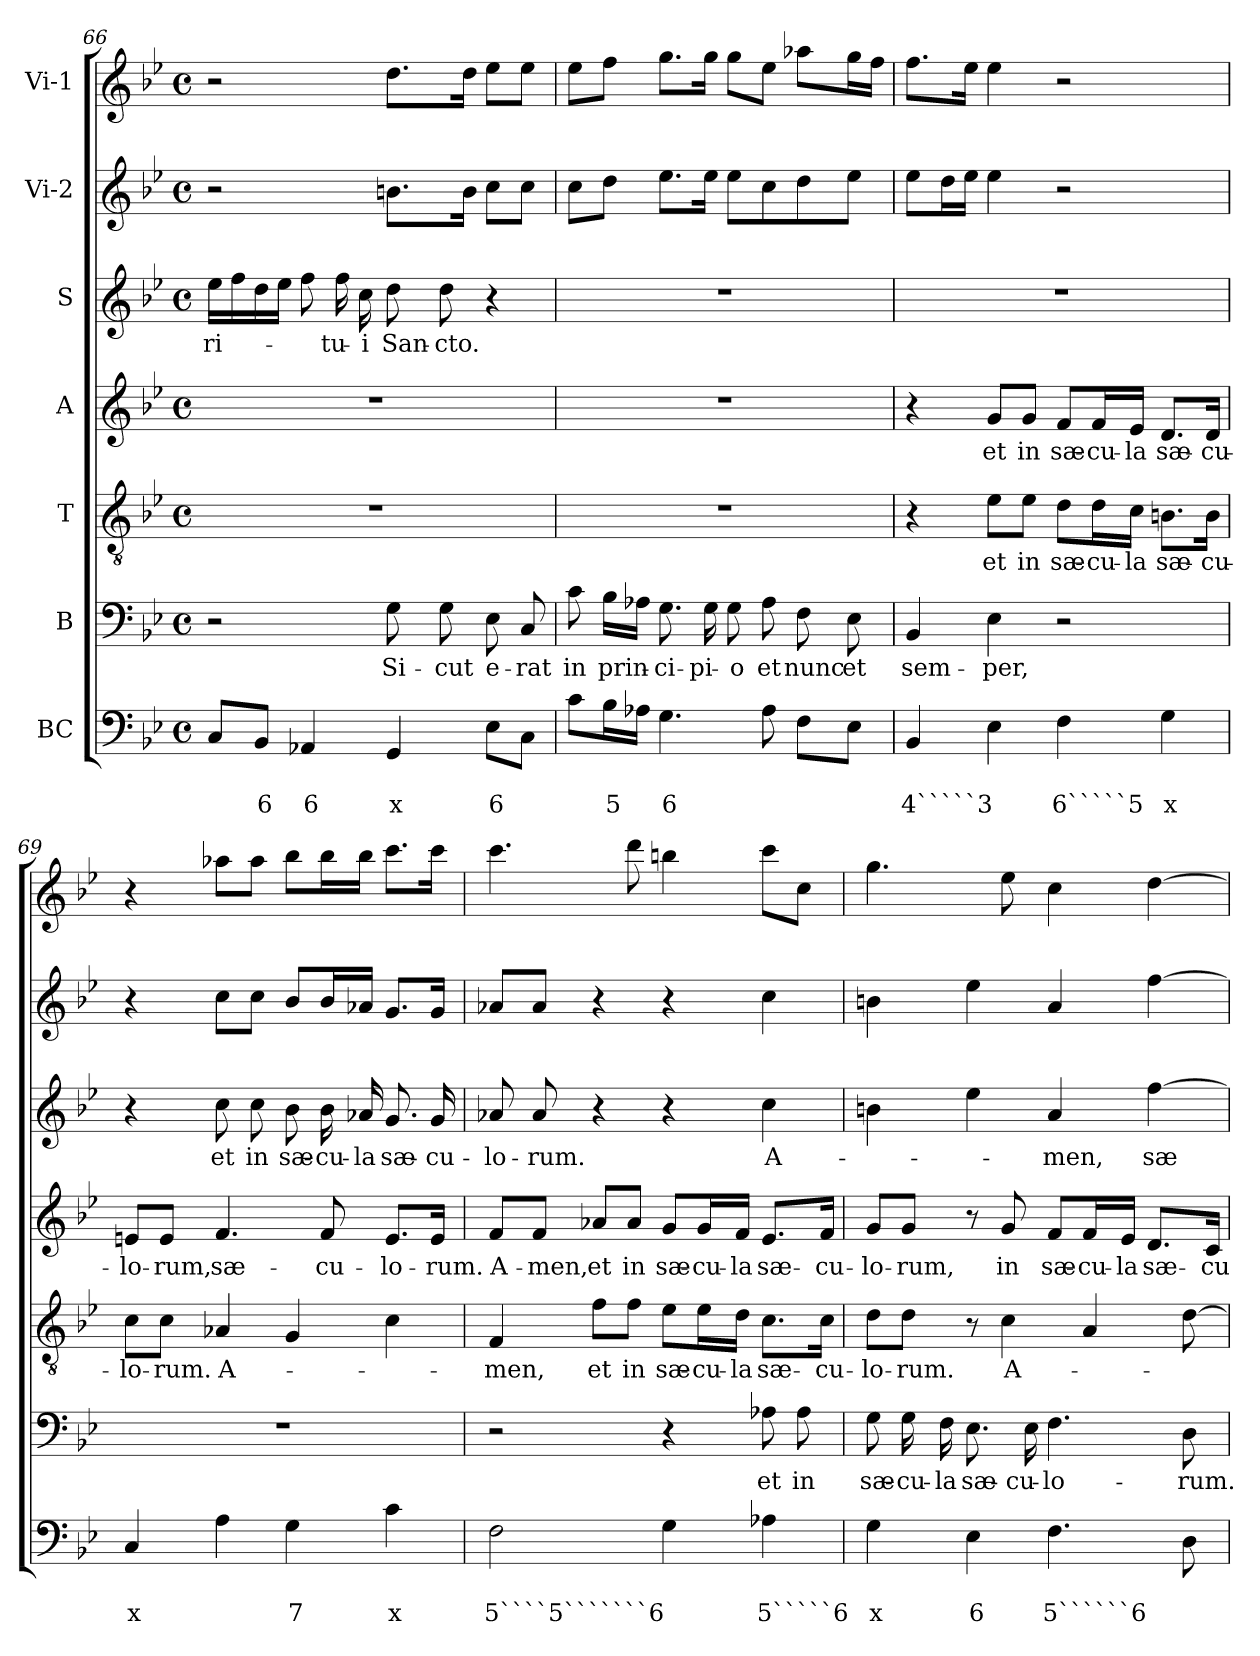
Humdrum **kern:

**kern	**text	**text	**kern	**text	**kern	**text	**kern	**text	**kern	**text	**kern	**kern
*part7	*part7	*part7	*part6	*part6	*part5	*part5	*part4	*part4	*part3	*part3	*part2	*part1
*staff7	*staff7	*staff7	*staff6	*staff6	*staff5	*staff5	*staff4	*staff4	*staff3	*staff3	*staff2	*staff1
*I"BC	*	*	*I"B	*	*I"T	*	*I"A	*	*I"S	*	*I"Vi-2	*I"Vi-1
*clefF4	*	*	*clefF4	*	*clefGv2	*	*clefG2	*	*clefG2	*	*clefG2	*clefG2
*k[b-e-]	*	*	*k[b-e-]	*	*k[b-e-]	*	*k[b-e-]	*	*k[b-e-]	*	*k[b-e-]	*k[b-e-]
*B-:	*	*	*B-:	*	*B-:	*	*B-:	*	*B-:	*	*B-:	*B-:
*M4/4	*	*	*M4/4	*	*M4/4	*	*M4/4	*	*M4/4	*	*M4/4	*M4/4
*met(c)	*	*	*met(c)	*	*met(c)	*	*met(c)	*	*met(c)	*	*met(c)	*met(c)
=66	=66	=66	=66	=66	=66	=66	=66	=66	=66	=66	=66	=66
!	!	!	!	!	!	!	!	!	!	!LO:LY:b	!	!
8C/L	.	.	2r	.	1r	.	1r	.	16ee-\LL	-ri-	2r	2r
.	.	.	.	.	.	.	.	.	16ff\	.	.	.
!	!	!LO:LY:b	!	!	!	!	!	!	!	!	!	!
8BB-/J	.	6	.	.	.	.	.	.	16dd\	.	.	.
.	.	.	.	.	.	.	.	.	16ee-\JJ	.	.	.
!	!	!LO:LY:b	!	!	!	!	!	!	!	!	!	!
4AA-X/	.	6	.	.	.	.	.	.	8ff\	.	.	.
!	!	!	!	!	!	!	!	!	!	!LO:LY:b	!	!
.	.	.	.	.	.	.	.	.	16ff\	-tu-	.	.
!	!	!	!	!	!	!	!	!	!	!LO:LY:b	!	!
.	.	.	.	.	.	.	.	.	16cc\	-i	.	.
!	!	!LO:LY:b	!	!LO:LY:b	!	!	!	!	!	!LO:LY:b	!	!
4GG/	.	x	8G\	Si-	.	.	.	.	8dd\	San-	8.bn\L	8.dd\L
!	!	!	!	!LO:LY:b	!	!	!	!	!	!LO:LY:b	!	!
.	.	.	8G\	-cut	.	.	.	.	8dd\	-cto.	.	.
.	.	.	.	.	.	.	.	.	.	.	16b\Jk	16dd\Jk
!	!	!LO:LY:b	!	!LO:LY:b	!	!	!	!	!	!	!	!
8E-\L	.	6	8E-\	e-	.	.	.	.	4r	.	8cc\L	8ee-\L
!	!	!	!	!LO:LY:b	!	!	!	!	!	!	!	!
8C\J	.	.	8C/	-rat	.	.	.	.	.	.	8cc\J	8ee-\J
!!LO:PB:g=z
=67	=67	=67	=67	=67	=67	=67	=67	=67	=67	=67	=67	=67
!	!	!	!	!LO:LY:b	!	!	!	!	!	!	!	!
8c\L	.	.	8c\	in	1r	.	1r	.	1r	.	8cc\L	8ee-\L
!	!	!LO:LY:b	!	!LO:LY:b	!	!	!	!	!	!	!	!
16B-\L	.	5	16B-\LL	prin-	.	.	.	.	.	.	8dd\J	8ff\J
16A-X\JJ	.	.	16A-X\JJ	.	.	.	.	.	.	.	.	.
!	!	!LO:LY:b	!	!LO:LY:b	!	!	!	!	!	!	!	!
4.G\	.	6	8.G\	-ci-	.	.	.	.	.	.	8.ee-\L	8.gg\L
!	!	!	!	!LO:LY:b	!	!	!	!	!	!	!	!
.	.	.	16G\	-pi-	.	.	.	.	.	.	16ee-\Jk	16gg\Jk
!	!	!	!	!LO:LY:b	!	!	!	!	!	!	!	!
.	.	.	8G\	-o	.	.	.	.	.	.	8ee-\L	8gg\L
!	!	!	!	!LO:LY:b	!	!	!	!	!	!	!	!
8A-\	.	.	8A-\	et	.	.	.	.	.	.	8cc\	8ee-\J
!	!	!	!	!LO:LY:b	!	!	!	!	!	!	!	!
8F\L	.	.	8F\	nunc	.	.	.	.	.	.	8dd\	8aa-X\L
!	!	!	!	!LO:LY:b	!	!	!	!	!	!	!	!
8E-\J	.	.	8E-\	et	.	.	.	.	.	.	8ee-\J	16gg\L
.	.	.	.	.	.	.	.	.	.	.	.	16ff\JJ
=68	=68	=68	=68	=68	=68	=68	=68	=68	=68	=68	=68	=68
!	!	!LO:LY:b	!	!LO:LY:b	!	!	!	!	!	!	!	!
4BB-/	.	4`````3	4BB-/	sem-	4r	.	4r	.	1r	.	8ee-\L	8.ff\L
.	.	.	.	.	.	.	.	.	.	.	16dd\L	.
.	.	.	.	.	.	.	.	.	.	.	16ee-\JJ	16ee-\Jk
!	!	!	!	!LO:LY:b	!	!LO:LY:b	!	!LO:LY:b	!	!	!	!
4E-\	.	.	4E-\	-per,	8e-\L	et	8g/L	et	.	.	4ee-\	4ee-\
!	!	!	!	!	!	!LO:LY:b	!	!LO:LY:b	!	!	!	!
.	.	.	.	.	8e-\J	in	8g/J	in	.	.	.	.
!	!	!LO:LY:b	!	!	!	!LO:LY:b	!	!LO:LY:b	!	!	!	!
4F\	.	6`````5	2r	.	8d\L	sæ-	8f/L	sæ-	.	.	2r	2r
!	!	!	!	!	!	!LO:LY:b	!	!LO:LY:b	!	!	!	!
.	.	.	.	.	16d\L	-cu-	16f/L	-cu-	.	.	.	.
!	!	!	!	!	!	!LO:LY:b	!	!LO:LY:b	!	!	!	!
.	.	.	.	.	16c\JJ	-la	16e-/JJ	-la	.	.	.	.
!	!	!LO:LY:b	!	!	!	!LO:LY:b	!	!LO:LY:b	!	!	!	!
4G\	.	x	.	.	8.Bn\L	sæ-	8.d/L	sæ-	.	.	.	.
!	!	!	!	!	!	!LO:LY:b	!	!LO:LY:b	!	!	!	!
.	.	.	.	.	16B\Jk	-cu-	16d/Jk	-cu-	.	.	.	.
=69	=69	=69	=69	=69	=69	=69	=69	=69	=69	=69	=69	=69
!	!	!LO:LY:b	!	!	!	!LO:LY:b	!	!LO:LY:b	!	!	!	!
4C/	.	x	1r	.	8c\L	-lo-	8en/L	-lo-	4r	.	4r	4r
!	!	!	!	!	!	!LO:LY:b	!	!LO:LY:b	!	!	!	!
.	.	.	.	.	8c\J	-rum.	8e/J	-rum,	.	.	.	.
!	!	!	!	!	!	!LO:LY:b	!	!LO:LY:b	!	!LO:LY:b	!	!
4A\	.	.	.	.	4A-X/	A-	4.f/	sæ-	8cc\	et	8cc\L	8aa-X\L
!	!	!	!	!	!	!	!	!	!	!LO:LY:b	!	!
.	.	.	.	.	.	.	.	.	8cc\	in	8cc\J	8aa-\J
!	!	!LO:LY:b	!	!	!	!	!	!	!	!LO:LY:b	!	!
4G\	.	7	.	.	4G/	.	.	.	8b-\	sæ-	8b-/L	8bb-\L
!	!	!	!	!	!	!	!	!LO:LY:b	!	!LO:LY:b	!	!
.	.	.	.	.	.	.	8f/	-cu-	16b-\	-cu-	16b-/L	16bb-\L
!	!	!	!	!	!	!	!	!	!	!LO:LY:b	!	!
.	.	.	.	.	.	.	.	.	16a-X/	-la	16a-X/JJ	16bb-\JJ
!	!	!LO:LY:b	!	!	!	!	!	!LO:LY:b	!	!LO:LY:b	!	!
4c\	.	x	.	.	4c\	.	8.e/L	-lo-	8.g/	sæ-	8.g/L	8.ccc\L
!	!	!	!	!	!	!	!	!LO:LY:b	!	!LO:LY:b	!	!
.	.	.	.	.	.	.	16e/Jk	-rum.	16g/	-cu-	16g/Jk	16ccc\Jk
!!LO:LB:g=z
=70	=70	=70	=70	=70	=70	=70	=70	=70	=70	=70	=70	=70
!	!	!LO:LY:b	!	!	!	!LO:LY:b	!	!LO:LY:b	!	!LO:LY:b	!	!
2F\	.	5````5```````6	2r	.	4F/	-men,	8f/L	A-	8a-X/	-lo-	8a-X/L	4.ccc\
!	!	!	!	!	!	!	!	!LO:LY:b	!	!LO:LY:b	!	!
.	.	.	.	.	.	.	8f/J	-men,	8a-/	-rum.	8a-/J	.
!	!	!	!	!	!	!LO:LY:b	!	!LO:LY:b	!	!	!	!
.	.	.	.	.	8f\L	et	8a-X/L	et	4r	.	4r	.
!	!	!	!	!	!	!LO:LY:b	!	!LO:LY:b	!	!	!	!
.	.	.	.	.	8f\J	in	8a-/J	in	.	.	.	8ddd\
!	!	!	!	!	!	!LO:LY:b	!	!LO:LY:b	!	!	!	!
4G\	.	.	4r	.	8e-\L	sæ-	8g/L	sæ-	4r	.	4r	4bbn\
!	!	!	!	!	!	!LO:LY:b	!	!LO:LY:b	!	!	!	!
.	.	.	.	.	16e-\L	-cu-	16g/L	-cu-	.	.	.	.
!	!	!	!	!	!	!LO:LY:b	!	!LO:LY:b	!	!	!	!
.	.	.	.	.	16d\JJ	-la	16f/JJ	-la	.	.	.	.
!	!	!LO:LY:b	!	!LO:LY:b	!	!LO:LY:b	!	!LO:LY:b	!	!LO:LY:b	!	!
4A-X\	.	5`````6	8A-X\	et	8.c\L	sæ-	8.e-/L	sæ-	4cc\	A-	4cc\	8ccc\L
!	!	!	!	!LO:LY:b	!	!	!	!	!	!	!	!
.	.	.	8A-\	in	.	.	.	.	.	.	.	8cc\J
!	!	!	!	!	!	!LO:LY:b	!	!LO:LY:b	!	!	!	!
.	.	.	.	.	16c\Jk	-cu-	16f/Jk	-cu-	.	.	.	.
=71	=71	=71	=71	=71	=71	=71	=71	=71	=71	=71	=71	=71
!	!	!LO:LY:b	!	!LO:LY:b	!	!LO:LY:b	!	!LO:LY:b	!	!	!	!
4G\	.	x	8G\	sæ-	8d\L	-lo-	8g/L	-lo-	4bn\	.	4bn\	4.gg\
!	!	!	!	!LO:LY:b	!	!LO:LY:b	!	!LO:LY:b	!	!	!	!
.	.	.	16G\	-cu-	8d\J	-rum.	8g/J	-rum,	.	.	.	.
!	!	!	!	!LO:LY:b	!	!	!	!	!	!	!	!
.	.	.	16F\	-la	.	.	.	.	.	.	.	.
!	!	!LO:LY:b	!	!LO:LY:b	!	!	!	!	!	!	!	!
4E-\	.	6	8.E-\	sæ-	8r	.	8r	.	4ee-\	.	4ee-\	.
!	!	!	!	!	!	!LO:LY:b	!	!LO:LY:b	!	!	!	!
.	.	.	.	.	4c\	A-	8g/	in	.	.	.	8ee-\
!	!	!	!	!LO:LY:b	!	!	!	!	!	!	!	!
.	.	.	16E-\	-cu-	.	.	.	.	.	.	.	.
!	!	!LO:LY:b	!	!LO:LY:b	!	!	!	!LO:LY:b	!	!LO:LY:b	!	!
4.F\	.	5``````6	4.F\	-lo-	.	.	8f/L	sæ-	4a/	-men,	4a/	4cc\
!	!	!	!	!	!	!	!	!LO:LY:b	!	!	!	!
.	.	.	.	.	4A/	.	16f/L	-cu-	.	.	.	.
!	!	!	!	!	!	!	!	!LO:LY:b	!	!	!	!
.	.	.	.	.	.	.	16e-/JJ	-la	.	.	.	.
!	!	!	!	!	!	!	!	!LO:LY:b	!	!LO:LY:b	!	!
.	.	.	.	.	.	.	8.d/L	sæ-	[4ff\	sæ-	[4ff\	[4dd\
!	!	!	!	!LO:LY:b	!	!	!	!	!	!	!	!
8D\	.	.	8D\	-rum.	[8d\	.	.	.	.	.	.	.
!	!	!	!	!	!	!	!	!LO:LY:b	!	!	!	!
.	.	.	.	.	.	.	16c/Jk	-cu-	.	.	.	.
=	=	=	=	=	=	=	=	=	=	=	=	=
*-	*-	*-	*-	*-	*-	*-	*-	*-	*-	*-	*-	*-
